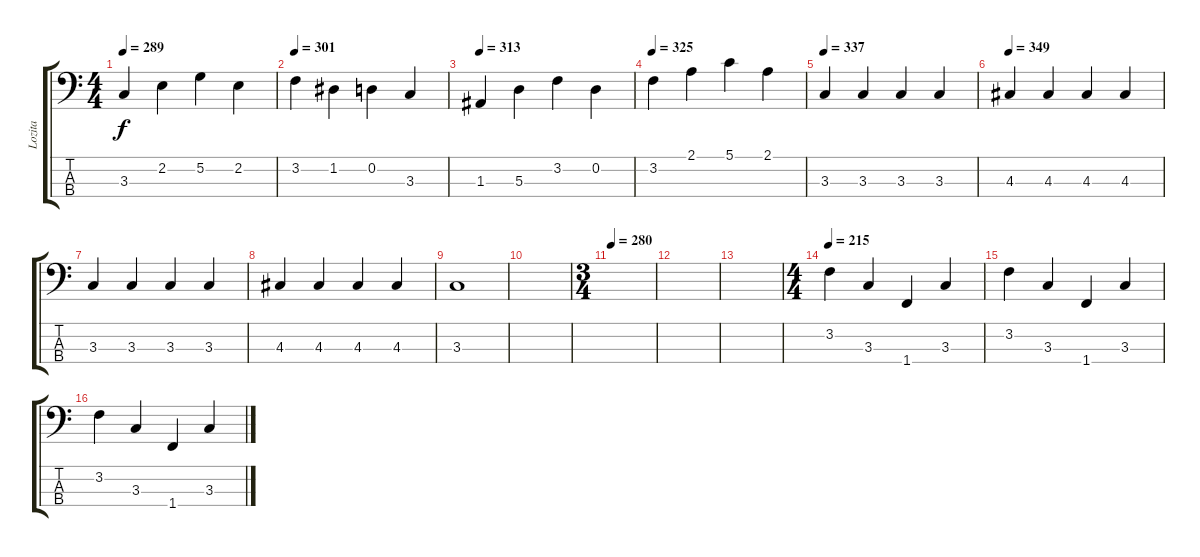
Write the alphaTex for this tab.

\track ("Lozita" "Lozita") {instrument electricbassfinger}
\staff {score tabs}
\tuning (G2 D2 A1 E1) {hide}
\ts (4 4)
\tempo 289
\clef f4
\ks c
3.3.4{dy f} 2.2.4 5.2.4 2.2.4 |
\tempo 301
3.2.4 1.2.4 0.2.4 3.3.4 |
\tempo 313
1.3.4 5.3.4 3.2.4 0.2.4 |
\tempo 325
3.2.4 2.1.4 5.1.4 2.1.4 |
\tempo 337
3.3.4 3.3.4 3.3.4 3.3.4 |
\tempo 349
4.3.4 4.3.4 4.3.4 4.3.4 |
3.3.4 3.3.4 3.3.4 3.3.4 |
4.3.4 4.3.4 4.3.4 4.3.4 |
3.3.1 |
|
\ts (3 4)
\tempo 280
|
|
|
\ts (4 4)
\tempo 215
3.2.4 3.3.4 1.4.4 3.3.4 |
3.2.4 3.3.4 1.4.4 3.3.4 |
3.2.4 3.3.4 1.4.4 3.3.4
